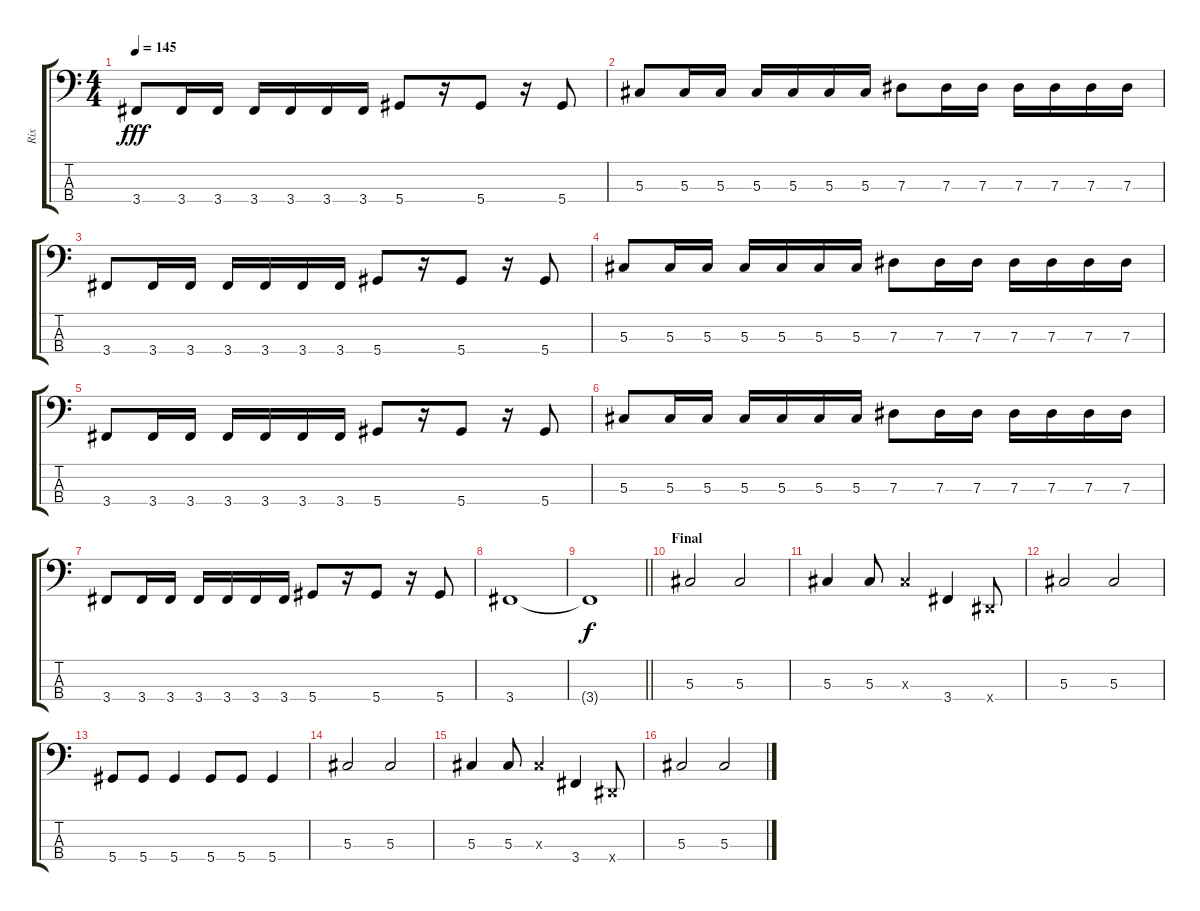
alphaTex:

\track ("Rix" "Rix") {instrument electricbasspick}
\staff {score tabs}
\tuning (Gb2 Db2 Ab1 Eb1) {hide}
\ts (4 4)
\tempo 145
\clef f4
\ks c
3.4.8{dy fff} 3.4.16 3.4.16 3.4.16 3.4.16 3.4.16 3.4.16 5.4.8 r.16 5.4.8 r.16 5.4.8 |
5.3.8 5.3.16 5.3.16 5.3.16 5.3.16 5.3.16 5.3.16 7.3.8 7.3.16 7.3.16 7.3.16 7.3.16 7.3.16 7.3.16 |
3.4.8 3.4.16 3.4.16 3.4.16 3.4.16 3.4.16 3.4.16 5.4.8 r.16 5.4.8 r.16 5.4.8 |
5.3.8 5.3.16 5.3.16 5.3.16 5.3.16 5.3.16 5.3.16 7.3.8 7.3.16 7.3.16 7.3.16 7.3.16 7.3.16 7.3.16 |
3.4.8 3.4.16 3.4.16 3.4.16 3.4.16 3.4.16 3.4.16 5.4.8 r.16 5.4.8 r.16 5.4.8 |
5.3.8 5.3.16 5.3.16 5.3.16 5.3.16 5.3.16 5.3.16 7.3.8 7.3.16 7.3.16 7.3.16 7.3.16 7.3.16 7.3.16 |
3.4.8 3.4.16 3.4.16 3.4.16 3.4.16 3.4.16 3.4.16 5.4.8 r.16 5.4.8 r.16 5.4.8 |
3.4.1 |
\barLineRight lightlight
3.4{t}.1{dy f} |
\section ("" "Final")
5.3.2 5.3.2 |
5.3.4 5.3.8 5.3{x}.4 3.4.4 0.4{x}.8 |
5.3.2 5.3.2 |
5.4.8 5.4.8 5.4.4 5.4.8 5.4.8 5.4.4 |
5.3.2 5.3.2 |
5.3.4 5.3.8 5.3{x}.4 3.4.4 0.4{x}.8 |
5.3.2 5.3.2
